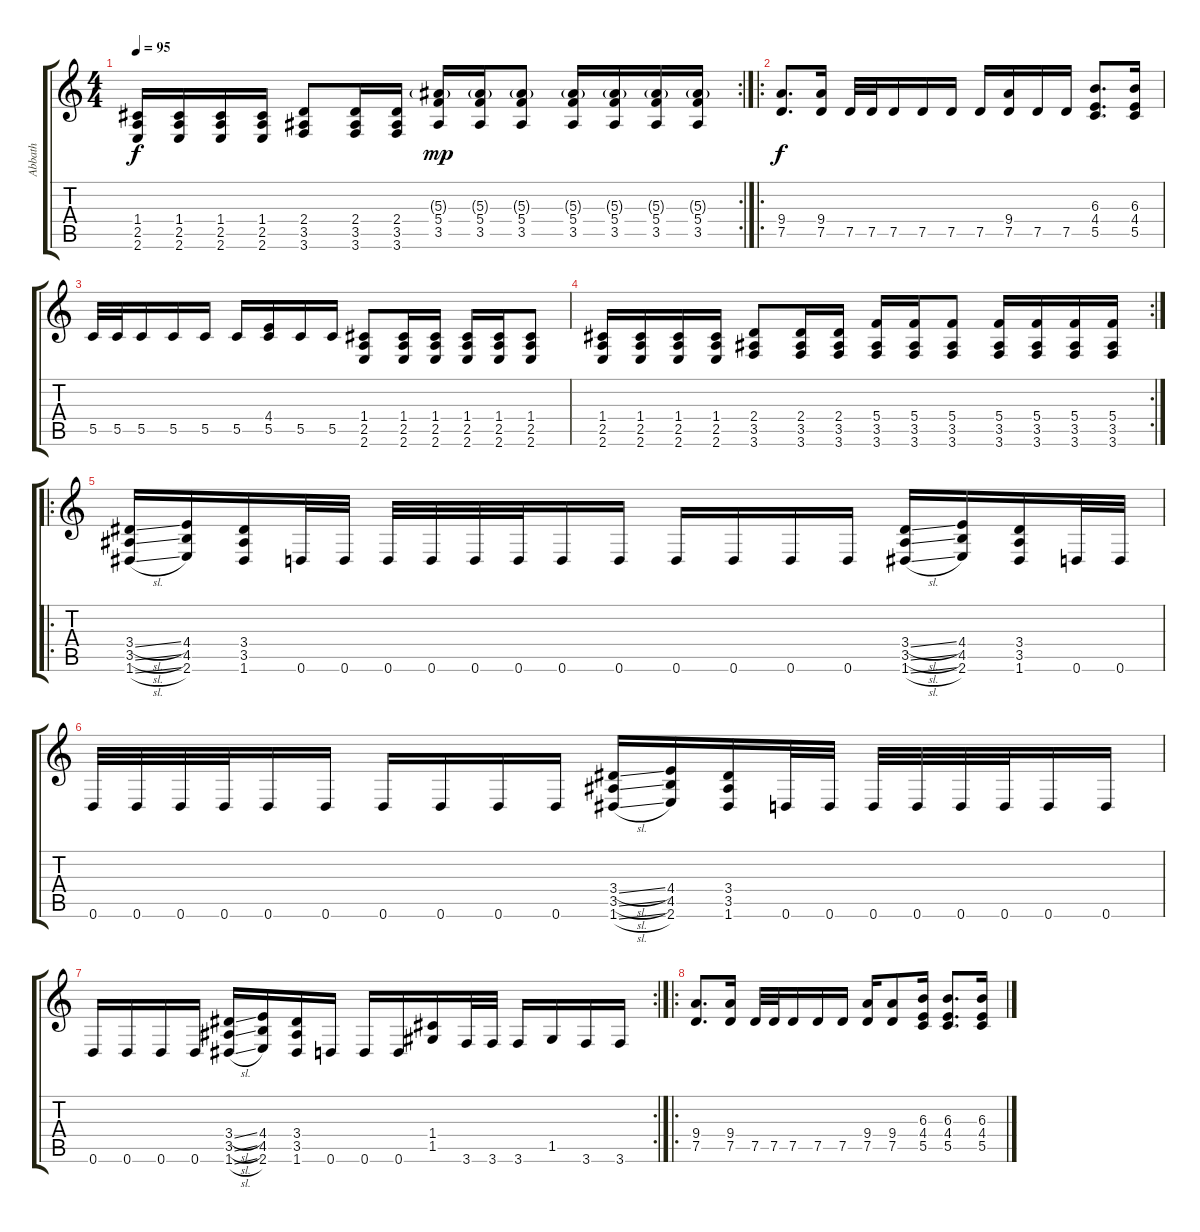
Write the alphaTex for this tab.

\track ("Abbath" "Abbath") {instrument distortionguitar}
\staff {score tabs}
\tuning (D4 A3 F3 C3 G2 D2) {hide}
\rc 2
\ts (4 4)
\tempo 95
\clef g2
\ks c
(1.4 2.5 2.6).16{dy f} (1.4 2.5 2.6).16 (1.4 2.5 2.6).16 (1.4 2.5 2.6).16 (2.4 3.5 3.6).8 (2.4 3.5 3.6).16 (2.4 3.5 3.6).16 (5.3{g} 5.4 3.5).16{dy mp} (5.3{g} 5.4 3.5).16 (5.3{g} 5.4 3.5).8 (5.3{g} 5.4 3.5).16 (5.3{g} 5.4 3.5).16 (5.3{g} 5.4 3.5).16 (5.3{g} 5.4 3.5).16 |
\ro
(9.4 7.5).8{d dy f} (9.4 7.5).16 7.5.32 7.5.32 7.5.16 7.5.16 7.5.16 7.5.16 (9.4 7.5).16 7.5.16 7.5.16 (6.3 4.4 5.5).8{d} (6.3 4.4 5.5).16 |
5.5.32 5.5.32 5.5.16 5.5.16 5.5.16 5.5.16 (4.4 5.5).16 5.5.16 5.5.16 (1.4 2.5 2.6).8 (1.4 2.5 2.6).16 (1.4 2.5 2.6).16 (1.4 2.5 2.6).16 (1.4 2.5 2.6).16 (1.4 2.5 2.6).8 |
\rc 2
(1.4 2.5 2.6).16 (1.4 2.5 2.6).16 (1.4 2.5 2.6).16 (1.4 2.5 2.6).16 (2.4 3.5 3.6).8 (2.4 3.5 3.6).16 (2.4 3.5 3.6).16 (5.4 3.5 3.6).16 (5.4 3.5 3.6).16 (5.4 3.5 3.6).8 (5.4 3.5 3.6).16 (5.4 3.5 3.6).16 (5.4 3.5 3.6).16 (5.4 3.5 3.6).16 |
\ro
(3.4{sl} 3.5{sl} 1.6{sl}).16 (4.4 4.5 2.6).16 (3.4 3.5 1.6).16 0.6.32 0.6.32 0.6.32 0.6.32 0.6.32 0.6.32 0.6.16 0.6.16 0.6.16 0.6.16 0.6.16 0.6.16 (3.4{sl} 3.5{sl} 1.6{sl}).16 (4.4 4.5 2.6).16 (3.4 3.5 1.6).16 0.6.32 0.6.32 |
0.6.32 0.6.32 0.6.32 0.6.32 0.6.16 0.6.16 0.6.16 0.6.16 0.6.16 0.6.16 (3.4{sl} 3.5{sl} 1.6{sl}).16 (4.4 4.5 2.6).16 (3.4 3.5 1.6).16 0.6.32 0.6.32 0.6.32 0.6.32 0.6.32 0.6.32 0.6.16 0.6.16 |
\rc 2
0.6.16 0.6.16 0.6.16 0.6.16 (3.4{sl} 3.5{sl} 1.6{sl}).16 (4.4 4.5 2.6).16 (3.4 3.5 1.6).16 0.6.16 0.6.16 0.6.16 (1.4 1.5).16 3.6.32 3.6.32 3.6.16 1.5.16 3.6.16 3.6.16 |
\ro
(9.4 7.5).8{d} (9.4 7.5).16 7.5.32 7.5.32 7.5.16 7.5.16 7.5.16 (9.4 7.5).16 (9.4 7.5).8 (6.3 4.4 5.5).16 (6.3 4.4 5.5).8{d} (6.3 4.4 5.5).16
